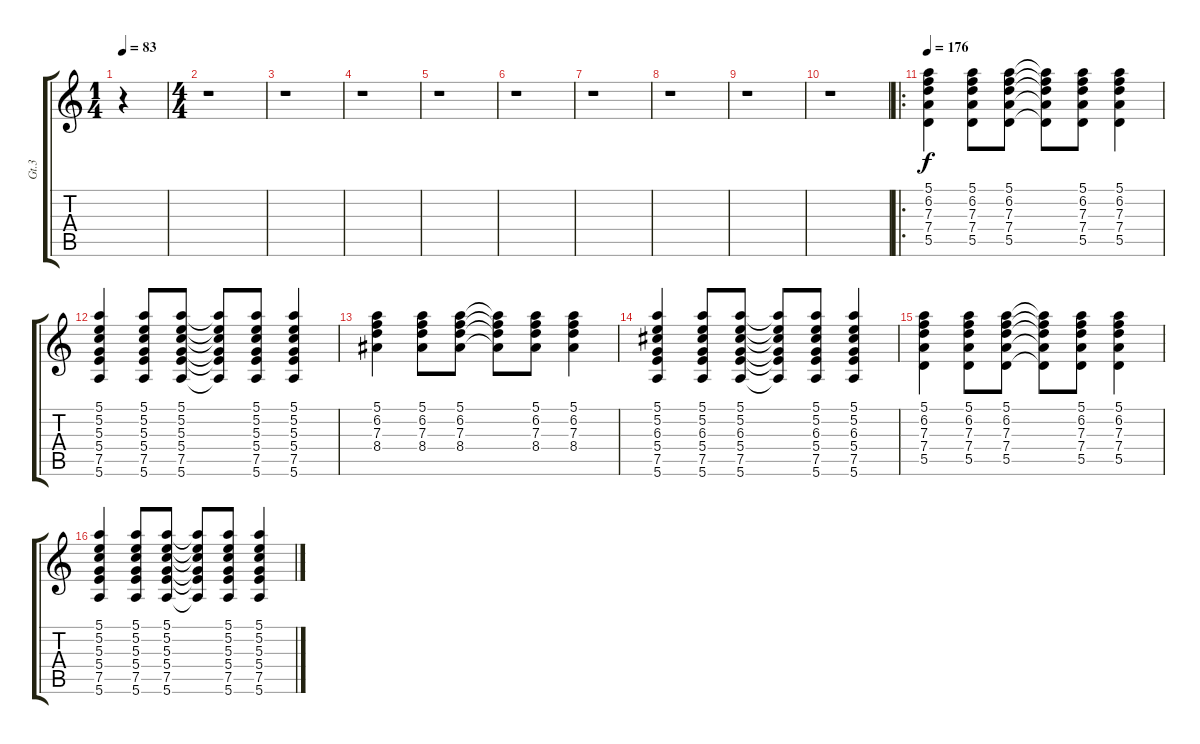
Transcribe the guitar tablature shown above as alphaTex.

\track ("Gt.3" "Gt.3") {instrument distortionguitar}
\staff {score tabs}
\tuning (E4 B3 G3 D3 A2 E2) {hide}
\ts (1 4)
\tempo 83
\clef g2
\ks c
r.4{dy f instrument distortionguitar} |
\ts (4 4)
r.1 |
r.1 |
r.1 |
r.1 |
r.1 |
r.1 |
r.1 |
r.1 |
r.1{volume 0} |
\ro
\tempo 176
(5.1 6.2 7.3 7.4 5.5).4 (5.1 6.2 7.3 7.4 5.5).8 (5.1 6.2 7.3 7.4 5.5).8 (5.1{t} 6.2{t} 7.3{t} 7.4{t} 5.5{t}).8 (5.1 6.2 7.3 7.4 5.5).8 (5.1 6.2 7.3 7.4 5.5).4 |
(5.1 5.2 5.3 5.4 7.5 5.6).4 (5.1 5.2 5.3 5.4 7.5 5.6).8 (5.1 5.2 5.3 5.4 7.5 5.6).8 (5.1{t} 5.2{t} 5.3{t} 5.4{t} 7.5{t} 5.6{t}).8 (5.1 5.2 5.3 5.4 7.5 5.6).8 (5.1 5.2 5.3 5.4 7.5 5.6).4 |
(5.1 6.2 7.3 8.4).4 (5.1 6.2 7.3 8.4).8 (5.1 6.2 7.3 8.4).8 (5.1{t} 6.2{t} 7.3{t} 8.4{t}).8 (5.1 6.2 7.3 8.4).8 (5.1 6.2 7.3 8.4).4 |
(5.1 5.2 6.3 5.4 7.5 5.6).4 (5.1 5.2 6.3 5.4 7.5 5.6).8 (5.1 5.2 6.3 5.4 7.5 5.6).8 (5.1{t} 5.2{t} 6.3{t} 5.4{t} 7.5{t} 5.6{t}).8 (5.1 5.2 6.3 5.4 7.5 5.6).8 (5.1 5.2 6.3 5.4 7.5 5.6).4 |
(5.1 6.2 7.3 7.4 5.5).4 (5.1 6.2 7.3 7.4 5.5).8 (5.1 6.2 7.3 7.4 5.5).8 (5.1{t} 6.2{t} 7.3{t} 7.4{t} 5.5{t}).8 (5.1 6.2 7.3 7.4 5.5).8 (5.1 6.2 7.3 7.4 5.5).4 |
(5.1 5.2 5.3 5.4 7.5 5.6).4 (5.1 5.2 5.3 5.4 7.5 5.6).8 (5.1 5.2 5.3 5.4 7.5 5.6).8 (5.1{t} 5.2{t} 5.3{t} 5.4{t} 7.5{t} 5.6{t}).8 (5.1 5.2 5.3 5.4 7.5 5.6).8 (5.1 5.2 5.3 5.4 7.5 5.6).4
